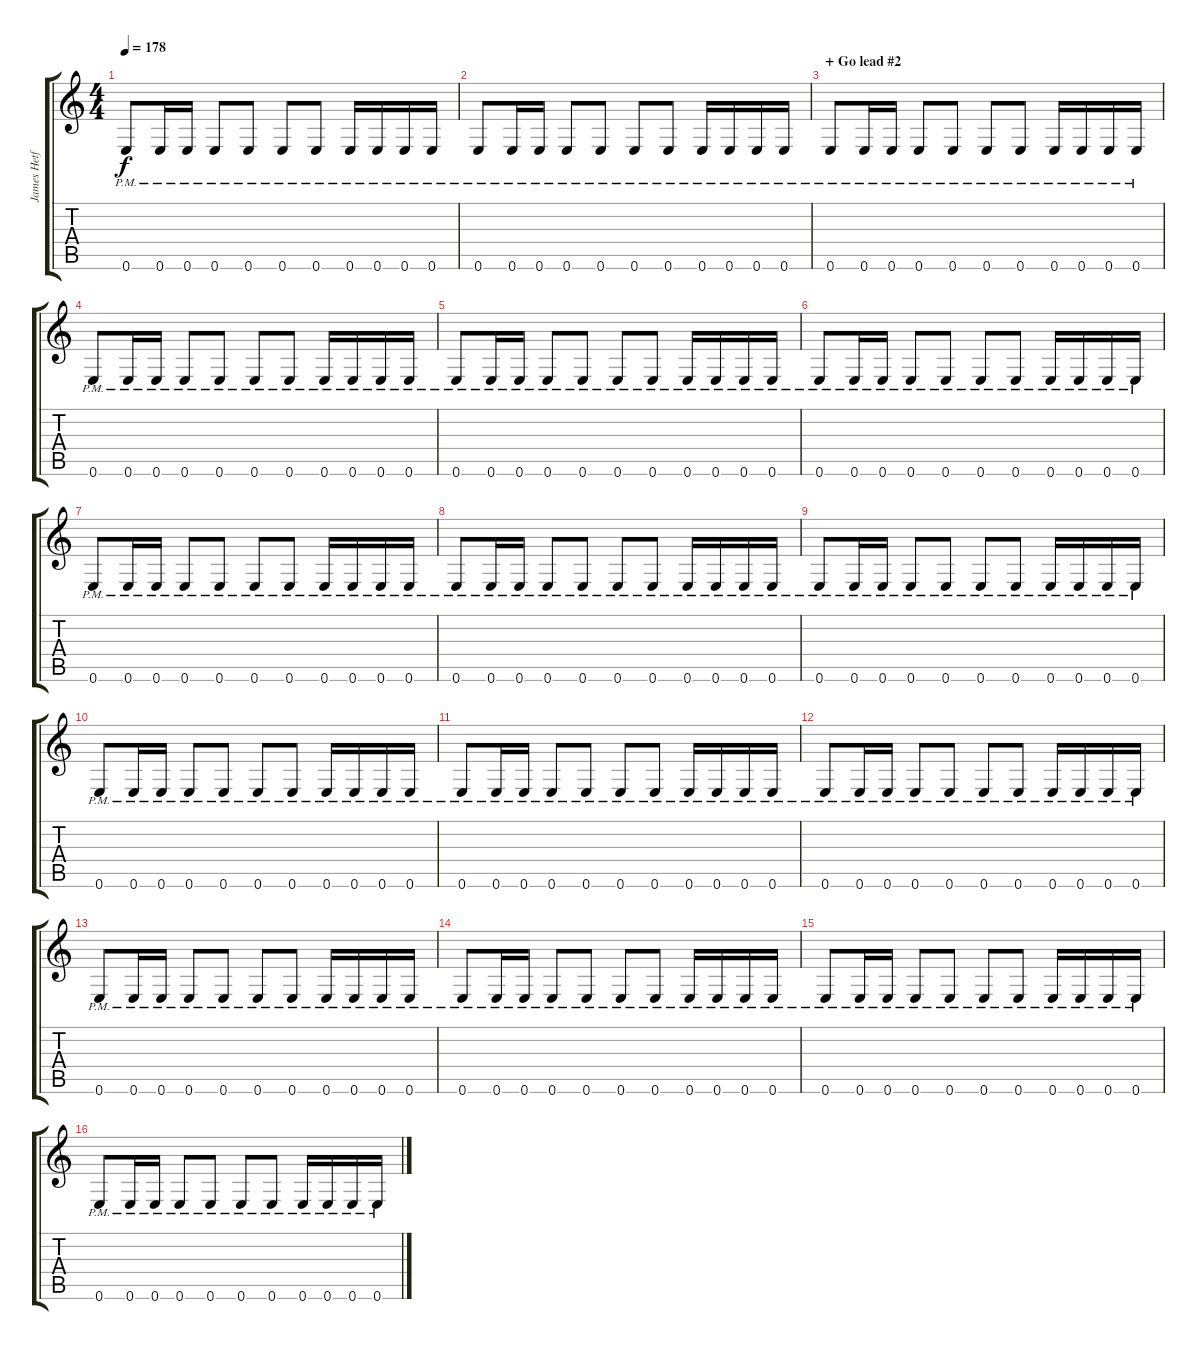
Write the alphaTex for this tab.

\track ("James Hetfield (Rhythm Guitar)" "James Hetf") {instrument distortionguitar}
\staff {score tabs}
\tuning (E4 B3 G3 D3 A2 E2) {hide}
\ts (4 4)
\tempo 178
\clef g2
\ks c
0.6{pm}.8{dy f} 0.6{pm}.16 0.6{pm}.16 0.6{pm}.8 0.6{pm}.8 0.6{pm}.8 0.6{pm}.8 0.6{pm}.16 0.6{pm}.16 0.6{pm}.16 0.6{pm}.16 |
0.6{pm}.8 0.6{pm}.16 0.6{pm}.16 0.6{pm}.8 0.6{pm}.8 0.6{pm}.8 0.6{pm}.8 0.6{pm}.16 0.6{pm}.16 0.6{pm}.16 0.6{pm}.16 |
\section ("" "+ Go lead #2")
0.6{pm}.8 0.6{pm}.16 0.6{pm}.16 0.6{pm}.8 0.6{pm}.8 0.6{pm}.8 0.6{pm}.8 0.6{pm}.16 0.6{pm}.16 0.6{pm}.16 0.6{pm}.16 |
0.6{pm}.8 0.6{pm}.16 0.6{pm}.16 0.6{pm}.8 0.6{pm}.8 0.6{pm}.8 0.6{pm}.8 0.6{pm}.16 0.6{pm}.16 0.6{pm}.16 0.6{pm}.16 |
0.6{pm}.8 0.6{pm}.16 0.6{pm}.16 0.6{pm}.8 0.6{pm}.8 0.6{pm}.8 0.6{pm}.8 0.6{pm}.16 0.6{pm}.16 0.6{pm}.16 0.6{pm}.16 |
0.6{pm}.8 0.6{pm}.16 0.6{pm}.16 0.6{pm}.8 0.6{pm}.8 0.6{pm}.8 0.6{pm}.8 0.6{pm}.16 0.6{pm}.16 0.6{pm}.16 0.6{pm}.16 |
0.6{pm}.8 0.6{pm}.16 0.6{pm}.16 0.6{pm}.8 0.6{pm}.8 0.6{pm}.8 0.6{pm}.8 0.6{pm}.16 0.6{pm}.16 0.6{pm}.16 0.6{pm}.16 |
0.6{pm}.8 0.6{pm}.16 0.6{pm}.16 0.6{pm}.8 0.6{pm}.8 0.6{pm}.8 0.6{pm}.8 0.6{pm}.16 0.6{pm}.16 0.6{pm}.16 0.6{pm}.16 |
0.6{pm}.8 0.6{pm}.16 0.6{pm}.16 0.6{pm}.8 0.6{pm}.8 0.6{pm}.8 0.6{pm}.8 0.6{pm}.16 0.6{pm}.16 0.6{pm}.16 0.6{pm}.16 |
0.6{pm}.8 0.6{pm}.16 0.6{pm}.16 0.6{pm}.8 0.6{pm}.8 0.6{pm}.8 0.6{pm}.8 0.6{pm}.16 0.6{pm}.16 0.6{pm}.16 0.6{pm}.16 |
0.6{pm}.8 0.6{pm}.16 0.6{pm}.16 0.6{pm}.8 0.6{pm}.8 0.6{pm}.8 0.6{pm}.8 0.6{pm}.16 0.6{pm}.16 0.6{pm}.16 0.6{pm}.16 |
0.6{pm}.8 0.6{pm}.16 0.6{pm}.16 0.6{pm}.8 0.6{pm}.8 0.6{pm}.8 0.6{pm}.8 0.6{pm}.16 0.6{pm}.16 0.6{pm}.16 0.6{pm}.16 |
0.6{pm}.8 0.6{pm}.16 0.6{pm}.16 0.6{pm}.8 0.6{pm}.8 0.6{pm}.8 0.6{pm}.8 0.6{pm}.16 0.6{pm}.16 0.6{pm}.16 0.6{pm}.16 |
0.6{pm}.8 0.6{pm}.16 0.6{pm}.16 0.6{pm}.8 0.6{pm}.8 0.6{pm}.8 0.6{pm}.8 0.6{pm}.16 0.6{pm}.16 0.6{pm}.16 0.6{pm}.16 |
0.6{pm}.8 0.6{pm}.16 0.6{pm}.16 0.6{pm}.8 0.6{pm}.8 0.6{pm}.8 0.6{pm}.8 0.6{pm}.16 0.6{pm}.16 0.6{pm}.16 0.6{pm}.16 |
0.6{pm}.8 0.6{pm}.16 0.6{pm}.16 0.6{pm}.8 0.6{pm}.8 0.6{pm}.8 0.6{pm}.8 0.6{pm}.16 0.6{pm}.16 0.6{pm}.16 0.6{pm}.16
